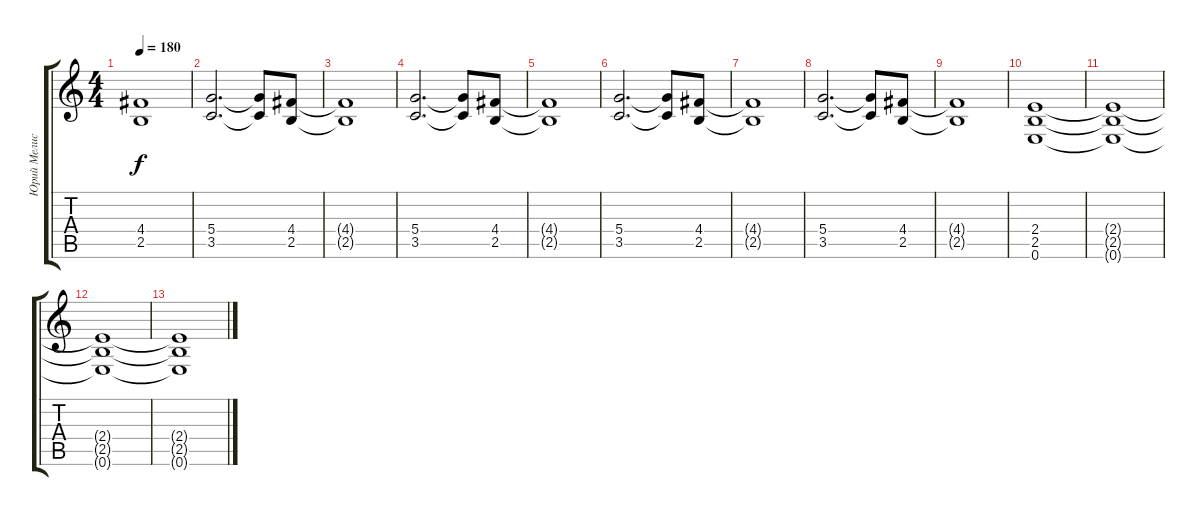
\track ("Юрий Мелисов" "Юрий Мелис") {instrument overdrivenguitar}
\staff {score tabs}
\tuning (E4 B3 G3 D3 A2 E2) {hide}
\ts (4 4)
\tempo 180
\clef g2
\ks c
(4.4{t} 2.5{t}).1{dy f} |
(5.4 3.5).2{d} (5.4{t} 3.5{t}).8 (4.4 2.5).8 |
(4.4{t} 2.5{t}).1 |
(5.4 3.5).2{d} (5.4{t} 3.5{t}).8 (4.4 2.5).8 |
(4.4{t} 2.5{t}).1 |
(5.4 3.5).2{d} (5.4{t} 3.5{t}).8 (4.4 2.5).8 |
(4.4{t} 2.5{t}).1 |
(5.4 3.5).2{d} (5.4{t} 3.5{t}).8 (4.4 2.5).8 |
(4.4{t} 2.5{t}).1 |
(2.4 2.5 0.6).1 |
(2.4{t} 2.5{t} 0.6{t}).1 |
(2.4{t} 2.5{t} 0.6{t}).1 |
(2.4{t} 2.5{t} 0.6{t}).1
